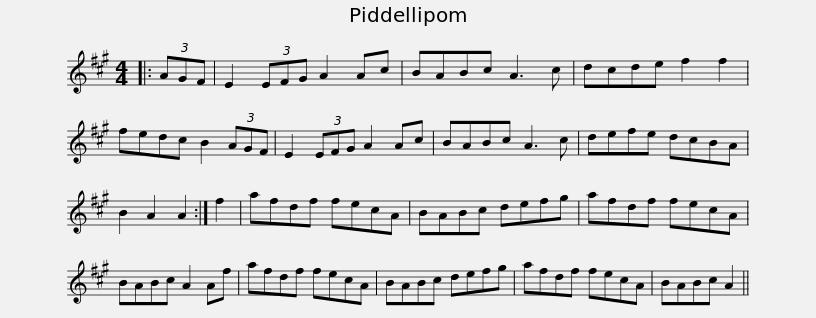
X:1
L:1/8
M:4/4
I:linebreak $
K:A
V:1 treble
V:1
|: (3AGF | E2 (3EFG A2 Ac | BABc A3 c | dcde f2 f2 | fedc B2 (3AGF | %5
 E2 (3EFG A2 Ac |$ BABc A3 c | defe dcBA | B2 A2 A2 :| f2 | %10
 afdf fecA | BABc defg | afdf fecA |$ BABc A2 Af | afdf fecA | %15
 BABc defg | afdf fecA | BABc A2 || %18
